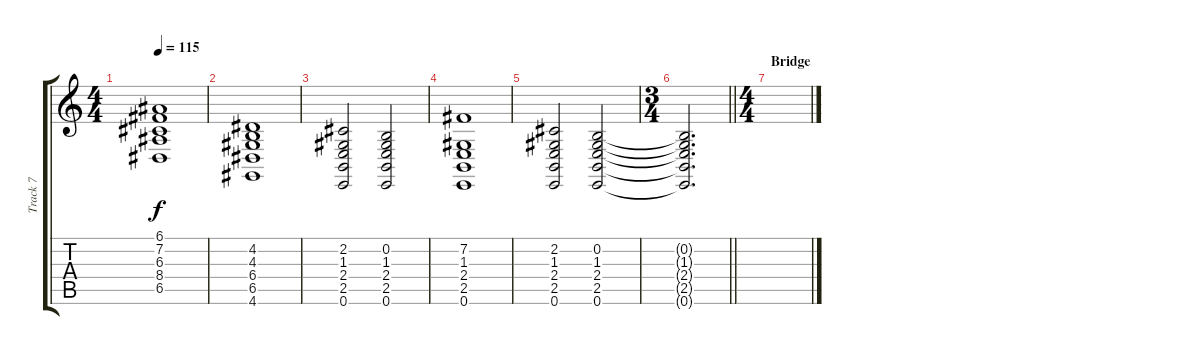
\track ("Track 7" "Track 7") {instrument acousticgrandpiano}
\staff {score tabs}
\tuning (E4 B3 G3 D3 A2 E2) {hide}
\ts (4 4)
\tempo 115
\clef g2
\ks c
(6.1 7.2 6.3 8.4 6.5).1{dy f} |
(4.2 4.3 6.4 6.5 4.6).1 |
(2.2 1.3 2.4 2.5 0.6).2 (0.2 1.3 2.4 2.5 0.6).2 |
(7.2 1.3 2.4 2.5 0.6).1 |
(2.2 1.3 2.4 2.5 0.6).2 (0.2 1.3 2.4 2.5 0.6).2 |
\ts (3 4)
\barLineRight lightlight
(0.2{t} 1.3{t} 2.4{t} 2.5{t} 0.6{t}).2{d} |
\ts (4 4)
\section ("" "Bridge")
